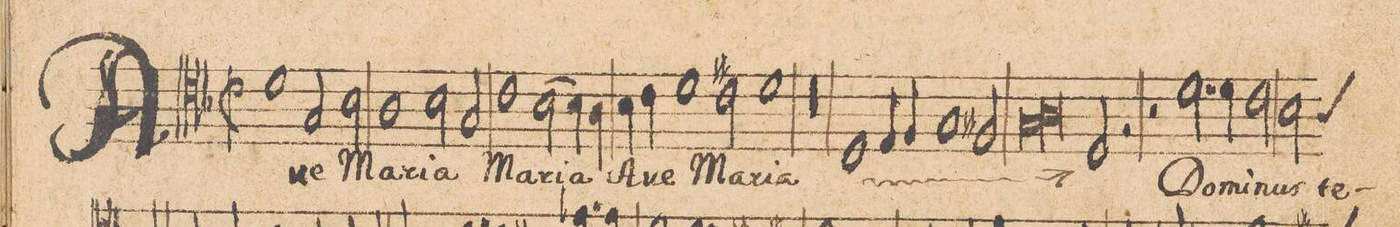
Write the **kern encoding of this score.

**kern	**text	**text
*I"[ALTVS.]	*	*
*clefC4	*	*
*k[b-]	*	*
*met(c|)	*	*
*M2/1	*	*
*all\right	*	*
1d	A-	.
2G/	-ue	.
*2\right	*	*
2B-\	Ma-	.
=2-	=2-	=2-
1A	-ri-	.
2B-\	-a	.
2G/	Ma-	.
=3-	=3-	=3-
1c	-ri-	.
(2B-\	.	.
4B-\)	.	.
4A\	-a	.
=4-	=4-	=4-
4B-\	A-	.
4c\	-ue	.
1d	Ma-	.
2c#X\	-ri-	.
=5-	=5-	=5-
1d	-a	.
00r	.	.
=6-	=6-	=6-
=7-	=7-	=7-
*	*ij	*
1D	A-	.
=8-	=8-	=8-
4E/	-ue	.
4F/	Ma-	.
1G	-ri-	.
2F#X/	.	.
=9-	=9-	=9-
*lig	*	*
1G	.	.
1A	.	.
*Xlig	*	*
=10-	=10-	=10-
2D/	-a	.
*	*Xij	*
2rF	.	.
2r	.	.
2.d\	Do-	.
=11-	=11-	=11-
4d\	-mi-	.
2cny\	-nus	.
*custos:A	*	*
2B-\	te-	.
*-	*-	*-
